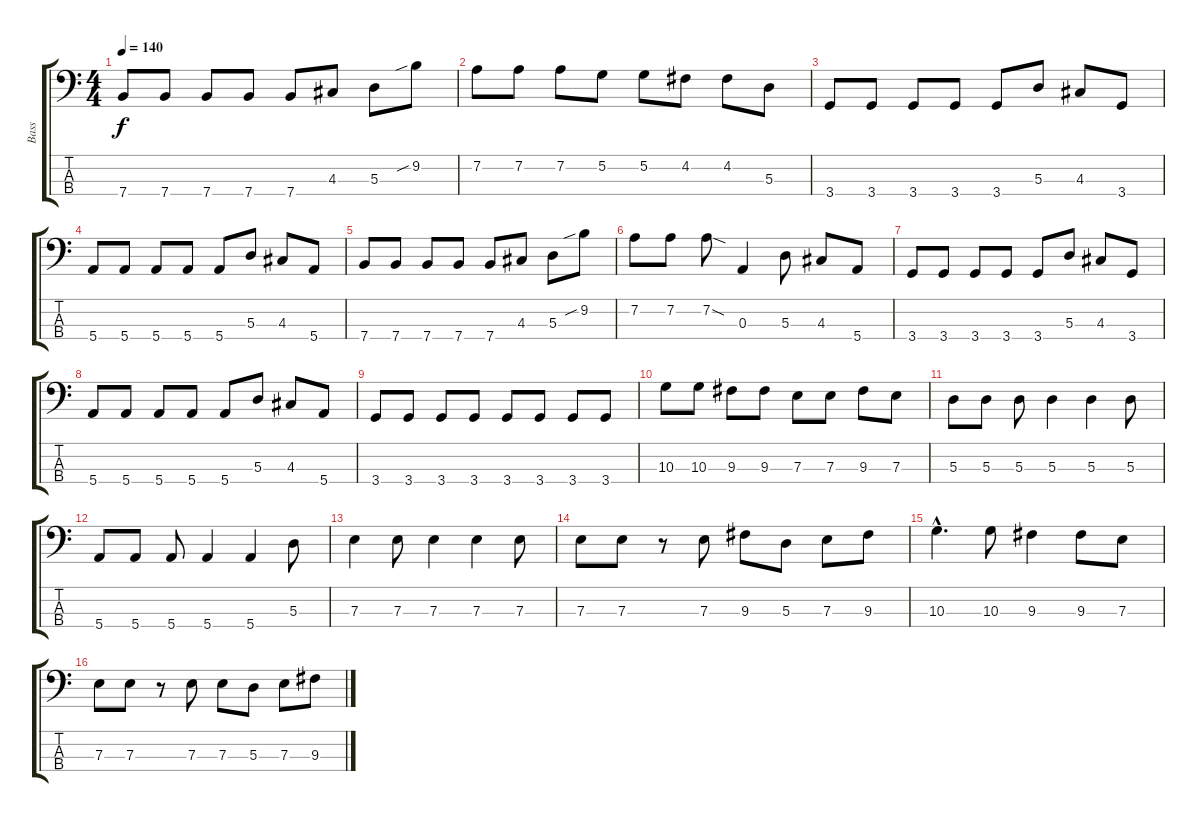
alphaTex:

\track ("Bass" "Bass") {instrument electricbasspick}
\staff {score tabs}
\tuning (G2 D2 A1 E1) {hide}
\ts (4 4)
\tempo 140
\clef f4
\ks c
7.4.8{dy f} 7.4.8 7.4.8 7.4.8 7.4.8 4.3.8 5.3.8 9.2{sib}.8 |
7.2.8 7.2.8 7.2.8 5.2.8 5.2.8 4.2.8 4.2.8 5.3.8 |
3.4.8 3.4.8 3.4.8 3.4.8 3.4.8 5.3.8 4.3.8 3.4.8 |
5.4.8 5.4.8 5.4.8 5.4.8 5.4.8 5.3.8 4.3.8 5.4.8 |
7.4.8 7.4.8 7.4.8 7.4.8 7.4.8 4.3.8 5.3.8 9.2{sib}.8 |
7.2.8 7.2.8 7.2{sod}.8 0.3.4 5.3.8 4.3.8 5.4.8 |
3.4.8 3.4.8 3.4.8 3.4.8 3.4.8 5.3.8 4.3.8 3.4.8 |
5.4.8 5.4.8 5.4.8 5.4.8 5.4.8 5.3.8 4.3.8 5.4.8 |
3.4.8 3.4.8 3.4.8 3.4.8 3.4.8 3.4.8 3.4.8 3.4.8 |
10.3.8 10.3.8 9.3.8 9.3.8 7.3.8 7.3.8 9.3.8 7.3.8 |
5.3.8 5.3.8 5.3.8 5.3.4 5.3.4 5.3.8 |
5.4.8 5.4.8 5.4.8 5.4.4 5.4.4 5.3.8 |
7.3.4 7.3.8 7.3.4 7.3.4 7.3.8 |
7.3.8 7.3.8 r.8 7.3.8 9.3.8 5.3.8 7.3.8 9.3.8 |
10.3{hac}.4{d} 10.3.8 9.3.4 9.3.8 7.3.8 |
7.3.8 7.3.8 r.8 7.3.8 7.3.8 5.3.8 7.3.8 9.3.8
